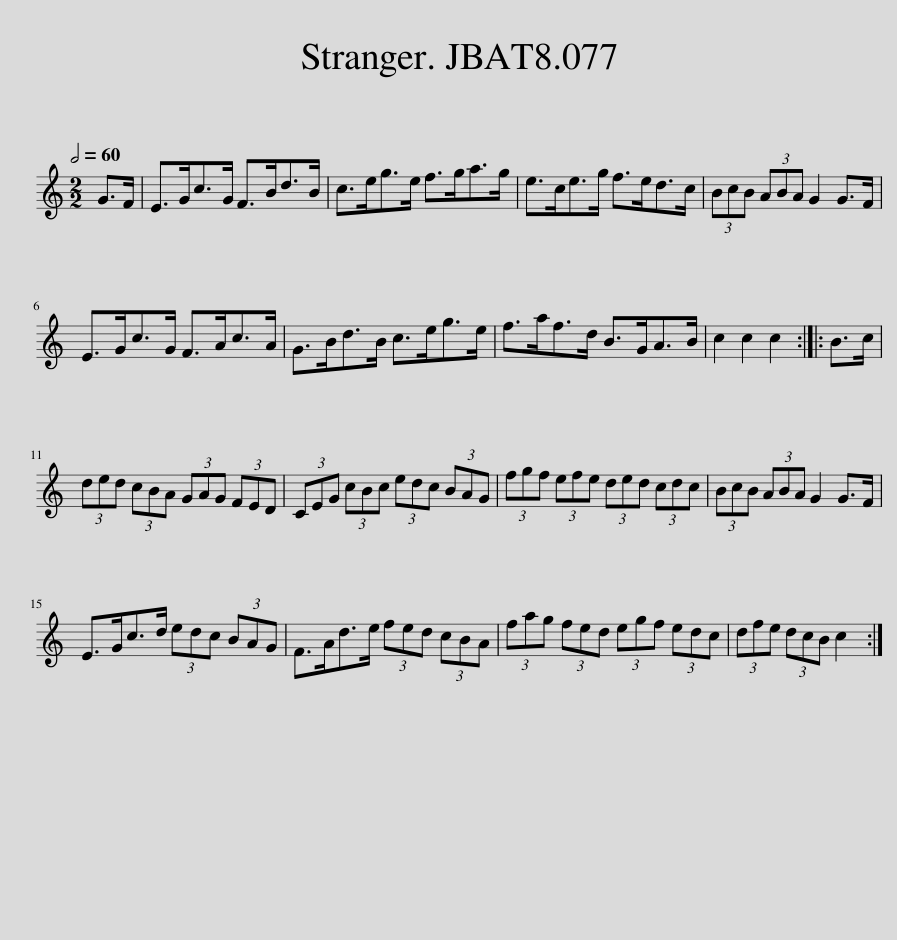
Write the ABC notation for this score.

X:1
L:1/8
Q:1/2=60
M:2/2
I:linebreak $
K:C
V:1 treble
V:1
 G>F | E>Gc>G F>Bd>B | c>eg>e f>ga>g | e>ce>g f>ed>c | (3BcB (3ABA G2 G>F |$ %5
 E>Gc>G F>Ac>A | G>Bd>B c>eg>e | f>af>d B>GA>B | c2 c2 c2 :: B>c |$ %10
 (3ded (3cBA (3GAG (3FED | (3CEG (3cBc (3edc (3BAG | (3fgf (3efe (3ded (3cdc | (3BcB (3ABA G2 G>F |$ E>Gc>d (3edc (3BAG | %15
 F>Ad>e (3fed (3cBA | (3fag (3fed (3egf (3edc | (3dfe (3dcB c2 :| %18
